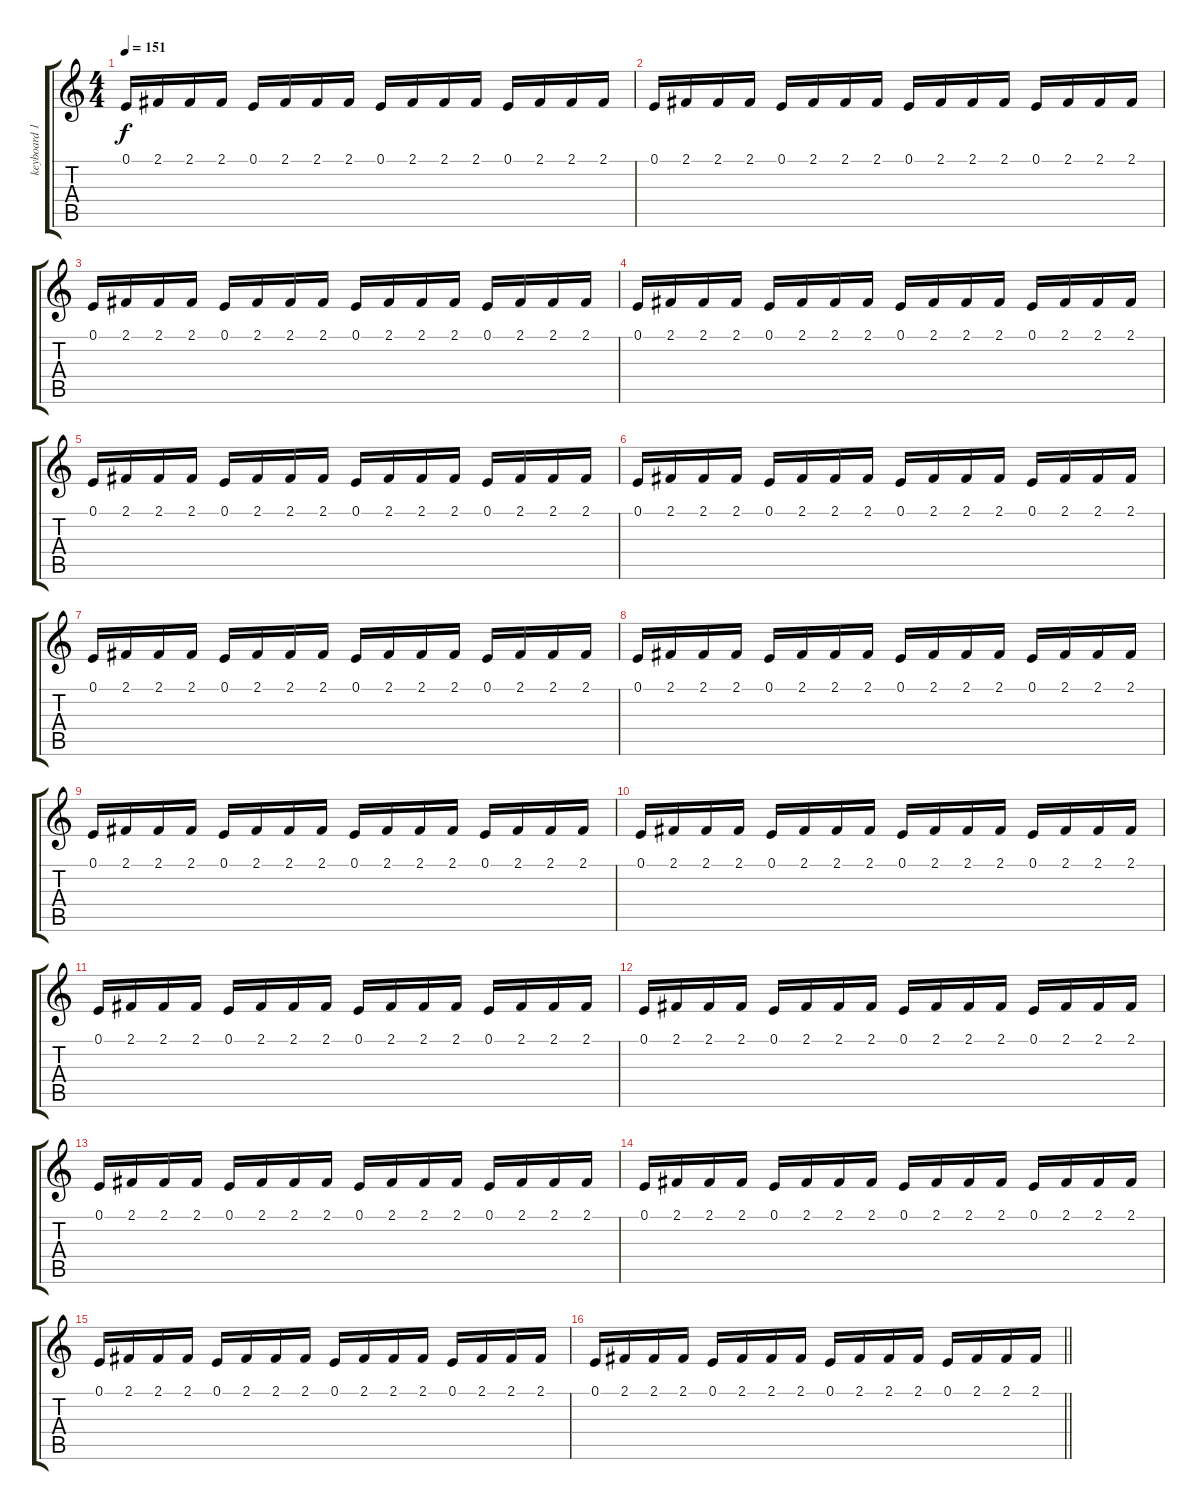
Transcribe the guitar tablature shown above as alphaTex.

\track ("keyboard 1" "keyboard 1") {instrument lead1square}
\staff {score tabs}
\tuning (E4 B3 G3 D3 A2 E2) {hide}
\ts (4 4)
\tempo 151
\clef g2
\ks c
0.1.16{dy f balance 16} 2.1.16 2.1.16 2.1.16 0.1.16 2.1.16 2.1.16 2.1.16 0.1.16 2.1.16 2.1.16 2.1.16 0.1.16 2.1.16 2.1.16 2.1.16 |
0.1.16 2.1.16 2.1.16 2.1.16 0.1.16 2.1.16 2.1.16 2.1.16 0.1.16 2.1.16 2.1.16 2.1.16 0.1.16 2.1.16 2.1.16 2.1.16 |
0.1.16 2.1.16 2.1.16 2.1.16 0.1.16 2.1.16 2.1.16 2.1.16 0.1.16 2.1.16 2.1.16 2.1.16 0.1.16 2.1.16 2.1.16 2.1.16 |
0.1.16 2.1.16 2.1.16 2.1.16 0.1.16 2.1.16 2.1.16 2.1.16 0.1.16 2.1.16 2.1.16 2.1.16 0.1.16 2.1.16 2.1.16 2.1.16 |
0.1.16{balance 0} 2.1.16 2.1.16 2.1.16 0.1.16 2.1.16 2.1.16 2.1.16 0.1.16 2.1.16 2.1.16 2.1.16 0.1.16 2.1.16 2.1.16 2.1.16 |
0.1.16 2.1.16 2.1.16 2.1.16 0.1.16 2.1.16 2.1.16 2.1.16 0.1.16 2.1.16 2.1.16 2.1.16 0.1.16 2.1.16 2.1.16 2.1.16 |
0.1.16 2.1.16 2.1.16 2.1.16 0.1.16 2.1.16 2.1.16 2.1.16 0.1.16 2.1.16 2.1.16 2.1.16 0.1.16 2.1.16 2.1.16 2.1.16 |
0.1.16 2.1.16 2.1.16 2.1.16 0.1.16 2.1.16 2.1.16 2.1.16 0.1.16 2.1.16 2.1.16 2.1.16 0.1.16 2.1.16 2.1.16 2.1.16 |
0.1.16{balance 16} 2.1.16 2.1.16 2.1.16 0.1.16 2.1.16 2.1.16 2.1.16 0.1.16 2.1.16 2.1.16 2.1.16 0.1.16 2.1.16 2.1.16 2.1.16 |
0.1.16 2.1.16 2.1.16 2.1.16 0.1.16 2.1.16 2.1.16 2.1.16 0.1.16 2.1.16 2.1.16 2.1.16 0.1.16 2.1.16 2.1.16 2.1.16 |
0.1.16 2.1.16 2.1.16 2.1.16 0.1.16 2.1.16 2.1.16 2.1.16 0.1.16 2.1.16 2.1.16 2.1.16 0.1.16 2.1.16 2.1.16 2.1.16 |
0.1.16 2.1.16 2.1.16 2.1.16 0.1.16 2.1.16 2.1.16 2.1.16 0.1.16 2.1.16 2.1.16 2.1.16 0.1.16 2.1.16 2.1.16 2.1.16 |
0.1.16{balance 0} 2.1.16 2.1.16 2.1.16 0.1.16 2.1.16 2.1.16 2.1.16 0.1.16 2.1.16 2.1.16 2.1.16 0.1.16 2.1.16 2.1.16 2.1.16 |
0.1.16 2.1.16 2.1.16 2.1.16 0.1.16 2.1.16 2.1.16 2.1.16 0.1.16 2.1.16 2.1.16 2.1.16 0.1.16 2.1.16 2.1.16 2.1.16 |
0.1.16 2.1.16 2.1.16 2.1.16 0.1.16 2.1.16 2.1.16 2.1.16 0.1.16 2.1.16 2.1.16 2.1.16 0.1.16 2.1.16 2.1.16 2.1.16 |
\barLineRight lightlight
0.1.16 2.1.16 2.1.16 2.1.16 0.1.16 2.1.16 2.1.16 2.1.16 0.1.16 2.1.16 2.1.16 2.1.16 0.1.16 2.1.16 2.1.16 2.1.16
